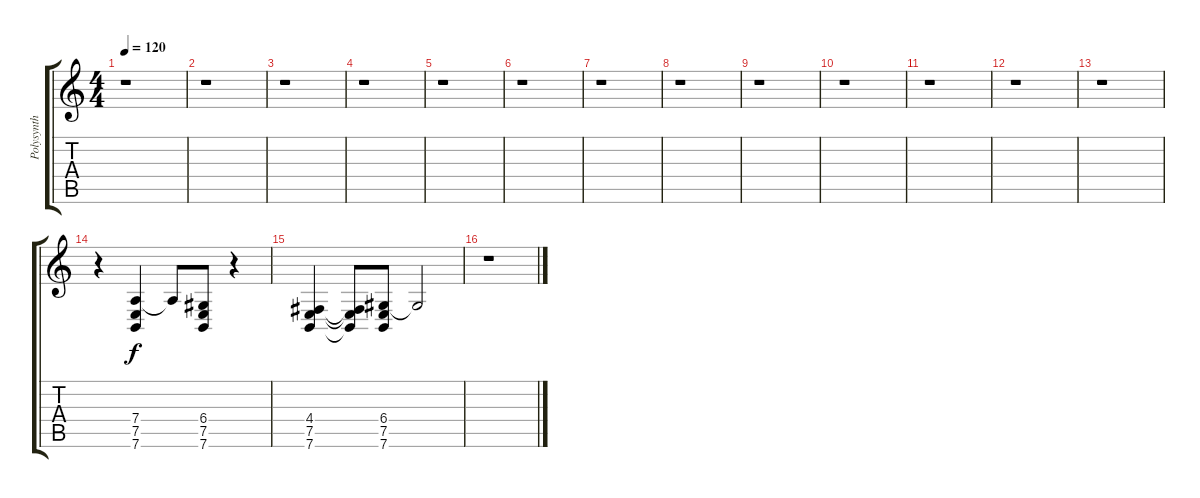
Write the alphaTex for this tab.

\track ("Polysynth" "Polysynth") {instrument pad3polysynth}
\staff {score tabs}
\tuning (E4 B3 G3 D3 A2 E2) {hide}
\ts (4 4)
\tempo 120
\clef g2
\ks c
r.1{dy f} |
r.1 |
r.1 |
r.1 |
r.1 |
r.1 |
r.1 |
r.1 |
r.1 |
r.1 |
r.1 |
r.1 |
r.1 |
r.4 (7.4 7.5 7.6).4 7.4{t}.8 (6.4 7.5 7.6).8 r.4 |
(4.4 7.5 7.6).4 (4.4{t} 7.5{t} 7.6{t}).8 (6.4 7.5 7.6).8 6.4{t}.2 |
r.1
